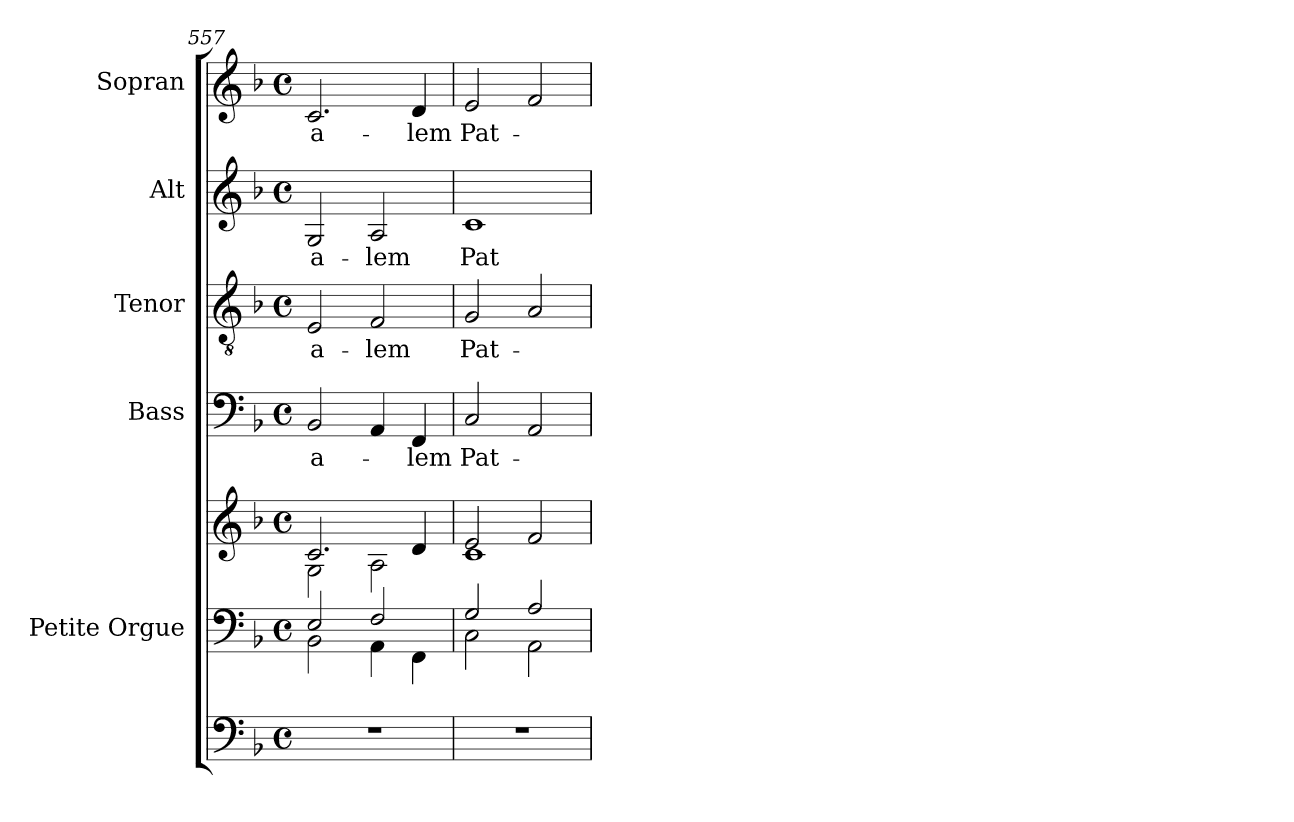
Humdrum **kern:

**kern	**kern	**kern	**kern	**text	**kern	**text	**kern	**text	**kern	**text
*part6	*part5	*part5	*part4	*part4	*part3	*part3	*part2	*part2	*part1	*part1
*staff7	*staff6	*staff5	*staff4	*staff4	*staff3	*staff3	*staff2	*staff2	*staff1	*staff1
*	*I"Petite Orgue	*	*I"Bass	*	*I"Tenor	*	*I"Alt	*	*I"Sopran	*
*	*I'Org. 1	*	*I'B.	*	*I'T.	*	*I'A.	*	*I'S.	*
*clefF4	*clefF4	*clefG2	*clefF4	*	*clefGv2	*	*clefG2	*	*clefG2	*
*k[b-]	*k[b-]	*k[b-]	*k[b-]	*	*k[b-]	*	*k[b-]	*	*k[b-]	*
*F:	*F:	*F:	*F:	*	*F:	*	*F:	*	*F:	*
*M4/4	*M4/4	*M4/4	*M4/4	*	*M4/4	*	*M4/4	*	*M4/4	*
*met(c)	*met(c)	*met(c)	*met(c)	*	*met(c)	*	*met(c)	*	*met(c)	*
=557	=557	=557	=557	=557	=557	=557	=557	=557	=557	=557
*	*^	*^	*	*	*	*	*	*	*	*
!	!	!	!	!	!	!LO:LY:b	!	!LO:LY:b	!	!LO:LY:b	!	!LO:LY:b
1r	2E/	2BB-\	2.c/	2G\	2BB-/	-a-	2E/	-a-	2G/	-a-	2.c/	-a-
!	!	!	!	!	!	!	!	!LO:LY:b	!	!LO:LY:b	!	!
.	2F/	4AA\	.	2A\	4AA/	.	2F/	-lem	2A/	-lem	.	.
!	!	!	!	!	!	!LO:LY:b	!	!	!	!	!	!LO:LY:b
.	.	4FF\	4d/	.	4FF/	-lem	.	.	.	.	4d/	-lem
=558	=558	=558	=558	=558	=558	=558	=558	=558	=558	=558	=558	=558
!	!	!	!	!	!	!LO:LY:b	!	!LO:LY:b	!	!LO:LY:b	!	!LO:LY:b
1r	2G/	2C\	2e/	1c	2C/	Pat-	2G/	Pat-	1c	Pat-	2e/	Pat-
.	2A/	2AA\	2f/	.	2AA/	.	2A/	.	.	.	2f/	.
*	*v	*v	*	*	*	*	*	*	*	*	*	*
*	*	*v	*v	*	*	*	*	*	*	*	*
=	=	=	=	=	=	=	=	=	=	=
*-	*-	*-	*-	*-	*-	*-	*-	*-	*-	*-
